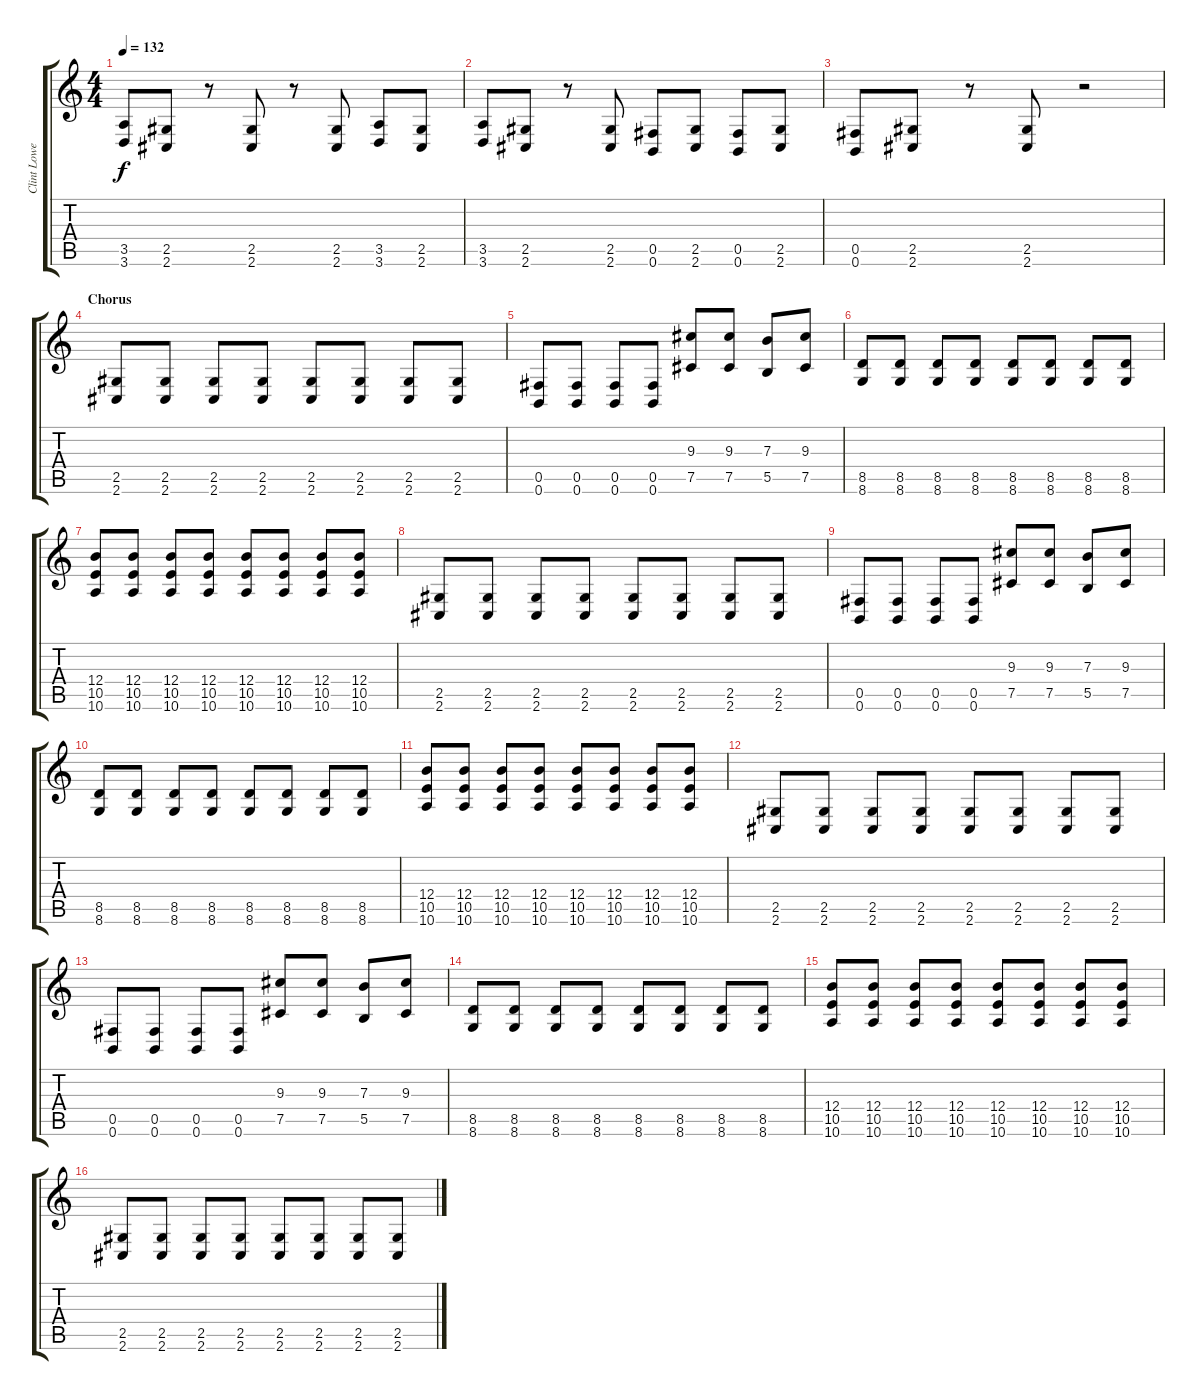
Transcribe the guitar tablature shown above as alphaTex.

\track ("Clint Lowery" "Clint Lowe") {instrument distortionguitar}
\staff {score tabs}
\tuning (Db4 Ab3 E3 B2 Gb2 B1) {hide}
\ts (4 4)
\tempo 132
\clef g2
\ks c
(3.5 3.6).8{dy f} (2.5 2.6).8 r.8 (2.5 2.6).8 r.8 (2.5 2.6).8 (3.5 3.6).8 (2.5 2.6).8 |
(3.5 3.6).8 (2.5 2.6).8 r.8 (2.5 2.6).8 (0.5 0.6).8 (2.5 2.6).8 (0.5 0.6).8 (2.5 2.6).8 |
(0.5 0.6).8 (2.5 2.6).8 r.8 (2.5 2.6).8 r.2 |
\section ("" "Chorus")
(2.5 2.6).8 (2.5 2.6).8 (2.5 2.6).8 (2.5 2.6).8 (2.5 2.6).8 (2.5 2.6).8 (2.5 2.6).8 (2.5 2.6).8 |
(0.5 0.6).8 (0.5 0.6).8 (0.5 0.6).8 (0.5 0.6).8 (9.3 7.5).8 (9.3 7.5).8 (7.3 5.5).8 (9.3 7.5).8 |
(8.5 8.6).8 (8.5 8.6).8 (8.5 8.6).8 (8.5 8.6).8 (8.5 8.6).8 (8.5 8.6).8 (8.5 8.6).8 (8.5 8.6).8 |
(12.4 10.5 10.6).8 (12.4 10.5 10.6).8 (12.4 10.5 10.6).8 (12.4 10.5 10.6).8 (12.4 10.5 10.6).8 (12.4 10.5 10.6).8 (12.4 10.5 10.6).8 (12.4 10.5 10.6).8 |
(2.5 2.6).8 (2.5 2.6).8 (2.5 2.6).8 (2.5 2.6).8 (2.5 2.6).8 (2.5 2.6).8 (2.5 2.6).8 (2.5 2.6).8 |
(0.5 0.6).8 (0.5 0.6).8 (0.5 0.6).8 (0.5 0.6).8 (9.3 7.5).8 (9.3 7.5).8 (7.3 5.5).8 (9.3 7.5).8 |
(8.5 8.6).8 (8.5 8.6).8 (8.5 8.6).8 (8.5 8.6).8 (8.5 8.6).8 (8.5 8.6).8 (8.5 8.6).8 (8.5 8.6).8 |
(12.4 10.5 10.6).8 (12.4 10.5 10.6).8 (12.4 10.5 10.6).8 (12.4 10.5 10.6).8 (12.4 10.5 10.6).8 (12.4 10.5 10.6).8 (12.4 10.5 10.6).8 (12.4 10.5 10.6).8 |
(2.5 2.6).8 (2.5 2.6).8 (2.5 2.6).8 (2.5 2.6).8 (2.5 2.6).8 (2.5 2.6).8 (2.5 2.6).8 (2.5 2.6).8 |
(0.5 0.6).8 (0.5 0.6).8 (0.5 0.6).8 (0.5 0.6).8 (9.3 7.5).8 (9.3 7.5).8 (7.3 5.5).8 (9.3 7.5).8 |
(8.5 8.6).8 (8.5 8.6).8 (8.5 8.6).8 (8.5 8.6).8 (8.5 8.6).8 (8.5 8.6).8 (8.5 8.6).8 (8.5 8.6).8 |
(12.4 10.5 10.6).8 (12.4 10.5 10.6).8 (12.4 10.5 10.6).8 (12.4 10.5 10.6).8 (12.4 10.5 10.6).8 (12.4 10.5 10.6).8 (12.4 10.5 10.6).8 (12.4 10.5 10.6).8 |
(2.5 2.6).8 (2.5 2.6).8 (2.5 2.6).8 (2.5 2.6).8 (2.5 2.6).8 (2.5 2.6).8 (2.5 2.6).8 (2.5 2.6).8
